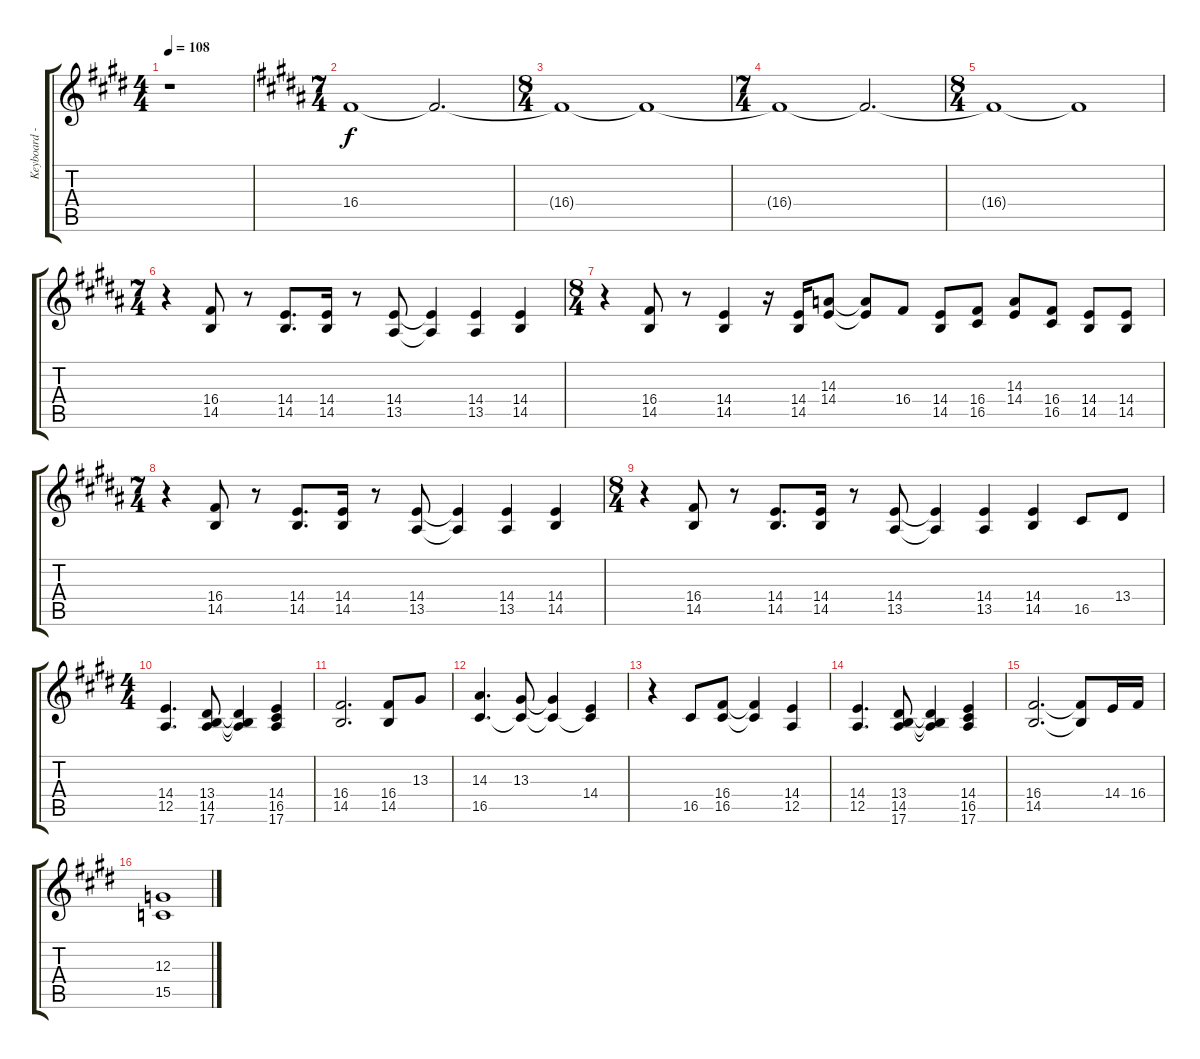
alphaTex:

\track ("Keyboard - Jordan Rudess" "Keyboard -") {instrument acousticgrandpiano}
\staff {score tabs}
\tuning (E4 B3 G3 D3 A2 E2) {hide}
\ts (4 4)
\tempo 108
\clef g2
\ks e
r.1{dy f} |
\ts (7 4)
\ks b
16.4.1 16.4{t}.2{d} |
\ts (8 4)
16.4{t}.1 16.4{t}.1 |
\ts (7 4)
16.4{t}.1 16.4{t}.2{d} |
\ts (8 4)
16.4{t}.1 16.4{t}.1 |
\ts (7 4)
r.4 (16.4 14.5).8 r.8 (14.4 14.5).8{d} (14.4 14.5).16 r.8 (14.4 13.5).8 (14.4{t} 13.5{t}).4 (14.4 13.5).4 (14.4 14.5).4 |
\ts (8 4)
r.4 (16.4 14.5).8 r.8 (14.4 14.5).4 r.16 (14.4 14.5).16 (14.3 14.4).8 (14.3{t} 14.4{t}).8 16.4.8 (14.4 14.5).8 (16.4 16.5).8 (14.3 14.4).8 (16.4 16.5).8 (14.4 14.5).8 (14.4 14.5).8 |
\ts (7 4)
r.4 (16.4 14.5).8 r.8 (14.4 14.5).8{d} (14.4 14.5).16 r.8 (14.4 13.5).8 (14.4{t} 13.5{t}).4 (14.4 13.5).4 (14.4 14.5).4 |
\ts (8 4)
r.4 (16.4 14.5).8 r.8 (14.4 14.5).8{d} (14.4 14.5).16 r.8 (14.4 13.5).8 (14.4{t} 13.5{t}).4 (14.4 13.5).4 (14.4 14.5).4 16.5.8 13.4.8 |
\ts (4 4)
\ks e
(14.4 12.5).4{d instrument stringensemble1} (13.4 14.5 17.6).8 (13.4{t} 14.5{t} 17.6{t}).4 (14.4 16.5 17.6).4 |
(16.4 14.5).2{d} (16.4 14.5).8 13.3.8 |
(14.3 16.5).4{d} (13.3 16.5{t}).8 (13.3{t} 16.5{t}).4 (14.4 16.5{t}).4 |
r.4 16.5.8 (16.4 16.5).8 (16.4{t} 16.5{t}).4 (14.4 12.5).4 |
(14.4 12.5).4{d} (13.4 14.5 17.6).8 (13.4{t} 14.5{t} 17.6{t}).4 (14.4 16.5 17.6).4 |
(16.4 14.5).2{d} (16.4{t} 14.5{t}).8 14.4.16 16.4.16 |
(12.3 15.5).1
